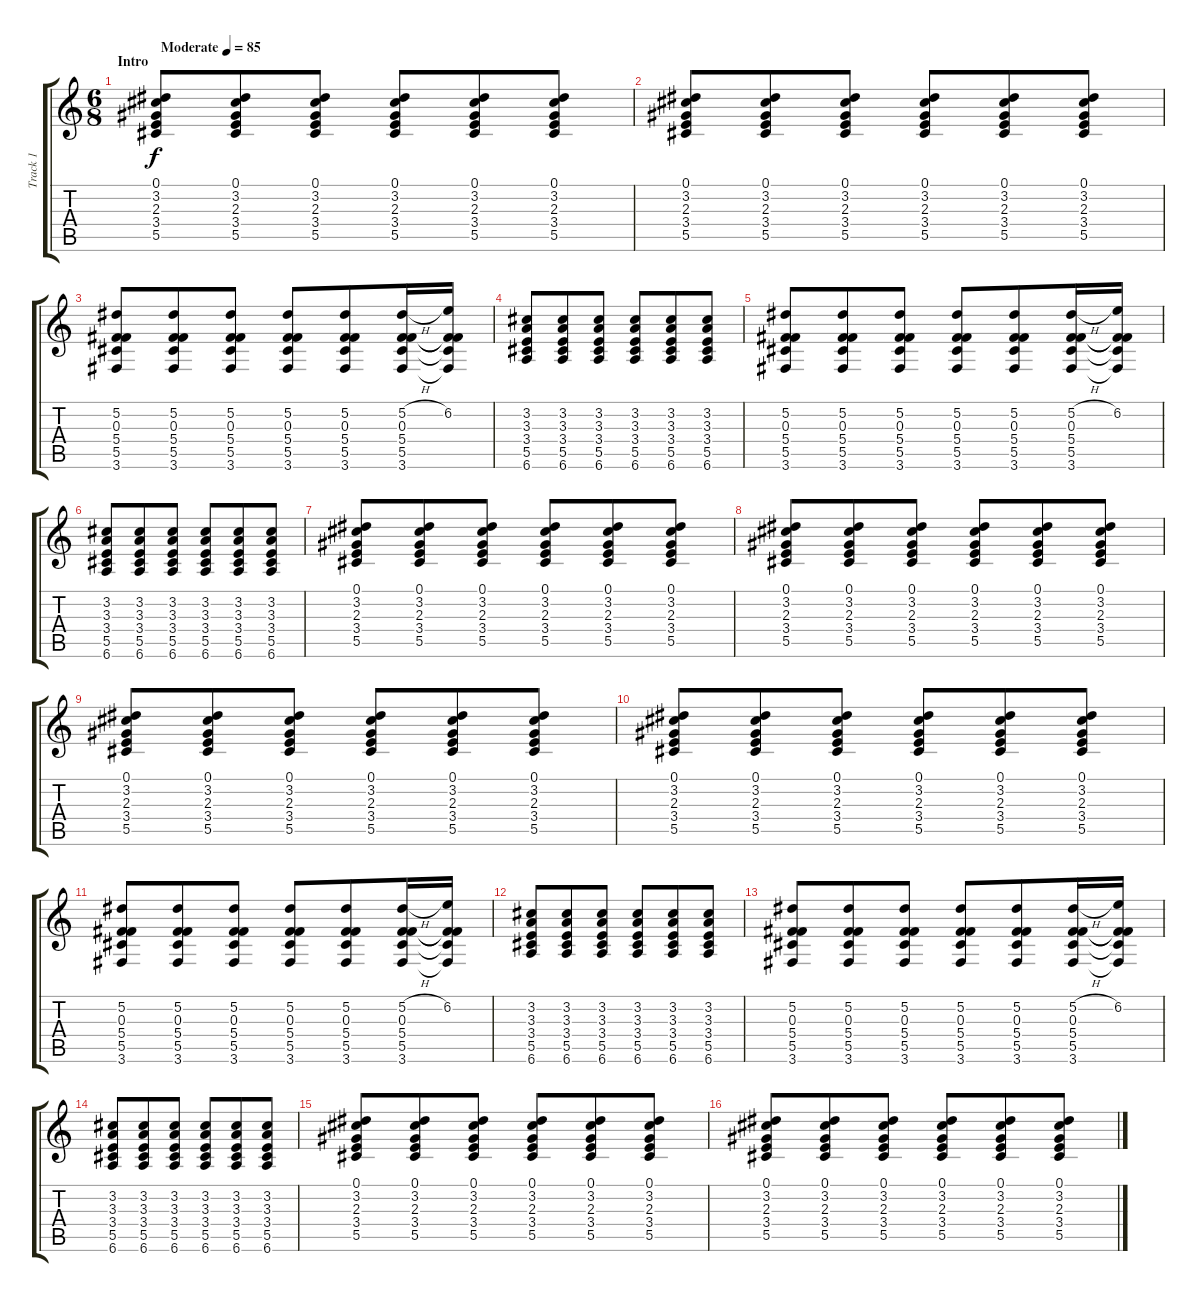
\track ("Track 1" "Track 1") {instrument distortionguitar}
\staff {score tabs}
\tuning (Eb4 Bb3 Gb3 Db3 Ab2 Eb2) {hide}
\ts (6 8)
\section ("" "Intro")
\tempo (85 "Moderate")
\clef g2
\ks c
(0.1 3.2 2.3 3.4 5.5).8{dy f instrument distortionguitar} (0.1 3.2 2.3 3.4 5.5).8 (0.1 3.2 2.3 3.4 5.5).8 (0.1 3.2 2.3 3.4 5.5).8 (0.1 3.2 2.3 3.4 5.5).8 (0.1 3.2 2.3 3.4 5.5).8 |
(0.1 3.2 2.3 3.4 5.5).8 (0.1 3.2 2.3 3.4 5.5).8 (0.1 3.2 2.3 3.4 5.5).8 (0.1 3.2 2.3 3.4 5.5).8 (0.1 3.2 2.3 3.4 5.5).8 (0.1 3.2 2.3 3.4 5.5).8 |
(5.2 0.3 5.4 5.5 3.6).8 (5.2 0.3 5.4 5.5 3.6).8 (5.2 0.3 5.4 5.5 3.6).8 (5.2 0.3 5.4 5.5 3.6).8 (5.2 0.3 5.4 5.5 3.6).8 (5.2{h} 0.3 5.4 5.5 3.6).16 (6.2 0.3{t} 5.4{t} 5.5{t} 3.6{t}).16 |
(3.2 3.3 3.4 5.5 6.6).8 (3.2 3.3 3.4 5.5 6.6).8 (3.2 3.3 3.4 5.5 6.6).8 (3.2 3.3 3.4 5.5 6.6).8 (3.2 3.3 3.4 5.5 6.6).8 (3.2 3.3 3.4 5.5 6.6).8 |
(5.2 0.3 5.4 5.5 3.6).8 (5.2 0.3 5.4 5.5 3.6).8 (5.2 0.3 5.4 5.5 3.6).8 (5.2 0.3 5.4 5.5 3.6).8 (5.2 0.3 5.4 5.5 3.6).8 (5.2{h} 0.3 5.4 5.5 3.6).16 (6.2 0.3{t} 5.4{t} 5.5{t} 3.6{t}).16 |
(3.2 3.3 3.4 5.5 6.6).8 (3.2 3.3 3.4 5.5 6.6).8 (3.2 3.3 3.4 5.5 6.6).8 (3.2 3.3 3.4 5.5 6.6).8 (3.2 3.3 3.4 5.5 6.6).8 (3.2 3.3 3.4 5.5 6.6).8 |
(0.1 3.2 2.3 3.4 5.5).8 (0.1 3.2 2.3 3.4 5.5).8 (0.1 3.2 2.3 3.4 5.5).8 (0.1 3.2 2.3 3.4 5.5).8 (0.1 3.2 2.3 3.4 5.5).8 (0.1 3.2 2.3 3.4 5.5).8 |
(0.1 3.2 2.3 3.4 5.5).8 (0.1 3.2 2.3 3.4 5.5).8 (0.1 3.2 2.3 3.4 5.5).8 (0.1 3.2 2.3 3.4 5.5).8 (0.1 3.2 2.3 3.4 5.5).8 (0.1 3.2 2.3 3.4 5.5).8 |
(0.1 3.2 2.3 3.4 5.5).8 (0.1 3.2 2.3 3.4 5.5).8 (0.1 3.2 2.3 3.4 5.5).8 (0.1 3.2 2.3 3.4 5.5).8 (0.1 3.2 2.3 3.4 5.5).8 (0.1 3.2 2.3 3.4 5.5).8 |
(0.1 3.2 2.3 3.4 5.5).8 (0.1 3.2 2.3 3.4 5.5).8 (0.1 3.2 2.3 3.4 5.5).8 (0.1 3.2 2.3 3.4 5.5).8 (0.1 3.2 2.3 3.4 5.5).8 (0.1 3.2 2.3 3.4 5.5).8 |
(5.2 0.3 5.4 5.5 3.6).8 (5.2 0.3 5.4 5.5 3.6).8 (5.2 0.3 5.4 5.5 3.6).8 (5.2 0.3 5.4 5.5 3.6).8 (5.2 0.3 5.4 5.5 3.6).8 (5.2{h} 0.3 5.4 5.5 3.6).16 (6.2 0.3{t} 5.4{t} 5.5{t} 3.6{t}).16 |
(3.2 3.3 3.4 5.5 6.6).8 (3.2 3.3 3.4 5.5 6.6).8 (3.2 3.3 3.4 5.5 6.6).8 (3.2 3.3 3.4 5.5 6.6).8 (3.2 3.3 3.4 5.5 6.6).8 (3.2 3.3 3.4 5.5 6.6).8 |
(5.2 0.3 5.4 5.5 3.6).8 (5.2 0.3 5.4 5.5 3.6).8 (5.2 0.3 5.4 5.5 3.6).8 (5.2 0.3 5.4 5.5 3.6).8 (5.2 0.3 5.4 5.5 3.6).8 (5.2{h} 0.3 5.4 5.5 3.6).16 (6.2 0.3{t} 5.4{t} 5.5{t} 3.6{t}).16 |
(3.2 3.3 3.4 5.5 6.6).8 (3.2 3.3 3.4 5.5 6.6).8 (3.2 3.3 3.4 5.5 6.6).8 (3.2 3.3 3.4 5.5 6.6).8 (3.2 3.3 3.4 5.5 6.6).8 (3.2 3.3 3.4 5.5 6.6).8 |
(0.1 3.2 2.3 3.4 5.5).8 (0.1 3.2 2.3 3.4 5.5).8 (0.1 3.2 2.3 3.4 5.5).8 (0.1 3.2 2.3 3.4 5.5).8 (0.1 3.2 2.3 3.4 5.5).8 (0.1 3.2 2.3 3.4 5.5).8 |
(0.1 3.2 2.3 3.4 5.5).8 (0.1 3.2 2.3 3.4 5.5).8 (0.1 3.2 2.3 3.4 5.5).8 (0.1 3.2 2.3 3.4 5.5).8 (0.1 3.2 2.3 3.4 5.5).8 (0.1 3.2 2.3 3.4 5.5).8
